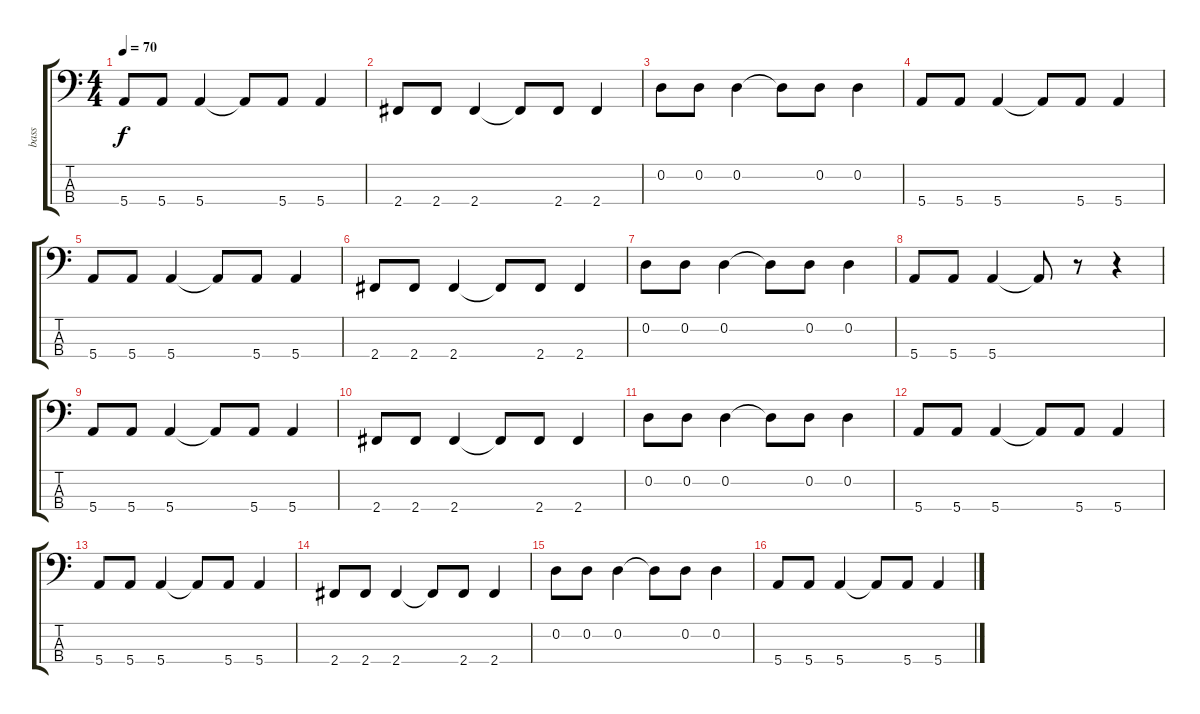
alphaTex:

\track ("bass" "bass") {instrument electricbassfinger}
\staff {score tabs}
\tuning (G2 D2 A1 E1) {hide}
\ts (4 4)
\tempo 70
\clef f4
\ks c
5.4.8{dy f} 5.4.8 5.4.4 5.4{t}.8 5.4.8 5.4.4 |
2.4.8 2.4.8 2.4.4 2.4{t}.8 2.4.8 2.4.4 |
0.2.8 0.2.8 0.2.4 0.2{t}.8 0.2.8 0.2.4 |
5.4.8 5.4.8 5.4.4 5.4{t}.8 5.4.8 5.4.4 |
5.4.8 5.4.8 5.4.4 5.4{t}.8 5.4.8 5.4.4 |
2.4.8 2.4.8 2.4.4 2.4{t}.8 2.4.8 2.4.4 |
0.2.8 0.2.8 0.2.4 0.2{t}.8 0.2.8 0.2.4 |
5.4.8 5.4.8 5.4.4 5.4{t}.8 r.8 r.4 |
5.4.8 5.4.8 5.4.4 5.4{t}.8 5.4.8 5.4.4 |
2.4.8 2.4.8 2.4.4 2.4{t}.8 2.4.8 2.4.4 |
0.2.8 0.2.8 0.2.4 0.2{t}.8 0.2.8 0.2.4 |
5.4.8 5.4.8 5.4.4 5.4{t}.8 5.4.8 5.4.4 |
5.4.8 5.4.8 5.4.4 5.4{t}.8 5.4.8 5.4.4 |
2.4.8 2.4.8 2.4.4 2.4{t}.8 2.4.8 2.4.4 |
0.2.8 0.2.8 0.2.4 0.2{t}.8 0.2.8 0.2.4 |
5.4.8 5.4.8 5.4.4 5.4{t}.8 5.4.8 5.4.4
